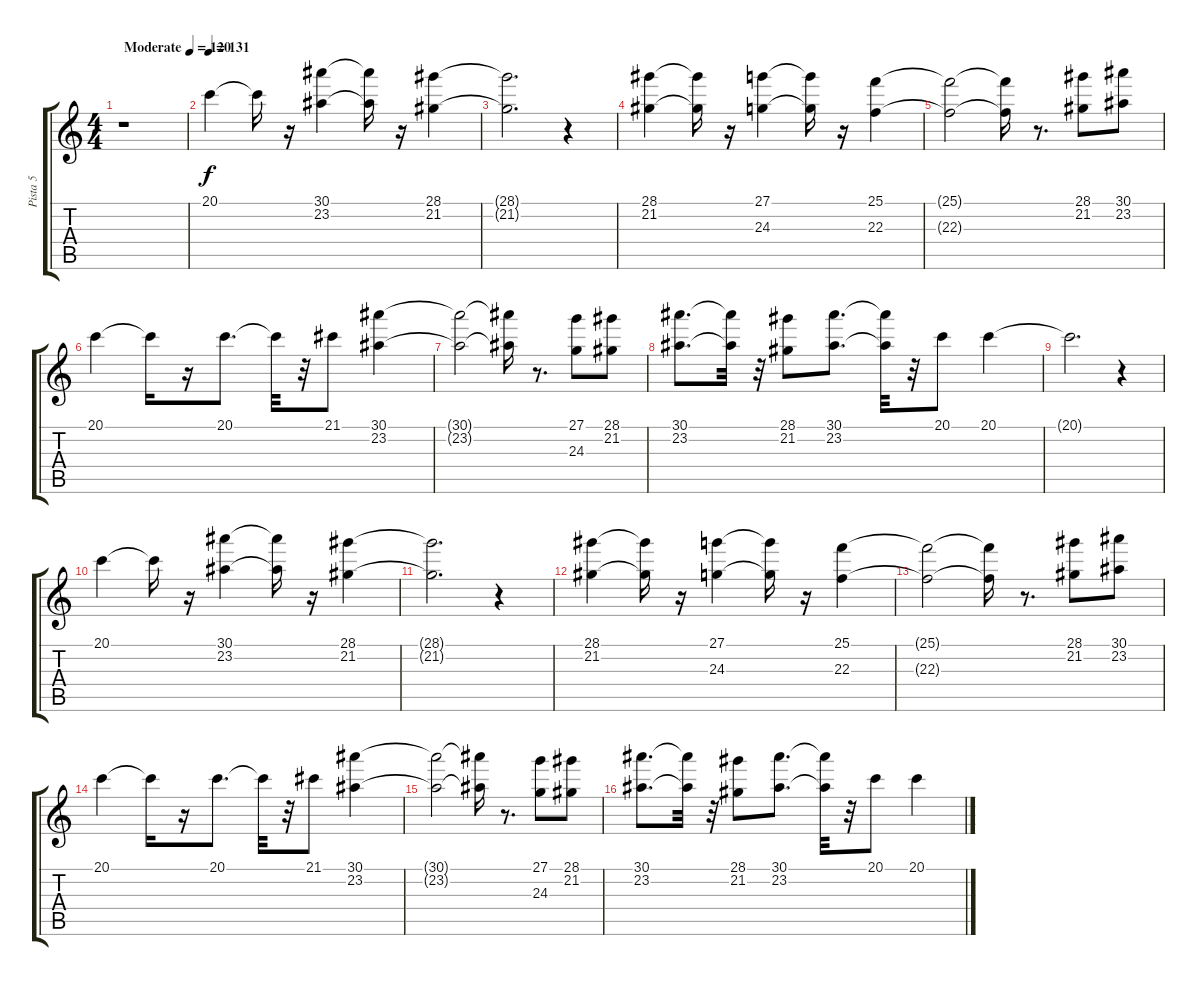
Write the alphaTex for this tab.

\track ("Pista 5" "Pista 5") {instrument fx5brightness}
\staff {score tabs}
\tuning (E4 B3 G3 D3 A2 E2) {hide}
\ts (4 4)
\tempo (120 "Moderate")
\clef g2
\ks c
r.1{dy f instrument fx5brightness} |
\tempo 131
20.1.4 20.1{t}.16 r.16 (30.1 23.2).4 (30.1{t} 23.2{t}).16 r.16 (28.1 21.2).4 |
(28.1{t} 21.2{t}).2{d} r.4 |
(28.1 21.2).4 (28.1{t} 21.2{t}).16 r.16 (27.1 24.3).4 (27.1{t} 24.3{t}).16 r.16 (25.1 22.3).4 |
(25.1{t} 22.3{t}).2 (25.1{t} 22.3{t}).16 r.8{d} (28.1 21.2).8 (30.1 23.2).8 |
20.1.4 20.1{t}.16 r.16 20.1.8{d} 20.1{t}.32 r.32 21.1.8 (30.1 23.2).4 |
(30.1{t} 23.2{t}).2 (30.1{t} 23.2{t}).16 r.8{d} (27.1 24.3).8 (28.1 21.2).8 |
(30.1 23.2).8{d} (30.1{t} 23.2{t}).32 r.32 (28.1 21.2).8 (30.1 23.2).8{d} (30.1{t} 23.2{t}).32 r.32 20.1.8 20.1.4 |
20.1{t}.2{d} r.4 |
20.1.4 20.1{t}.16 r.16 (30.1 23.2).4 (30.1{t} 23.2{t}).16 r.16 (28.1 21.2).4 |
(28.1{t} 21.2{t}).2{d} r.4 |
(28.1 21.2).4 (28.1{t} 21.2{t}).16 r.16 (27.1 24.3).4 (27.1{t} 24.3{t}).16 r.16 (25.1 22.3).4 |
(25.1{t} 22.3{t}).2 (25.1{t} 22.3{t}).16 r.8{d} (28.1 21.2).8 (30.1 23.2).8 |
20.1.4 20.1{t}.16 r.16 20.1.8{d} 20.1{t}.32 r.32 21.1.8 (30.1 23.2).4 |
(30.1{t} 23.2{t}).2 (30.1{t} 23.2{t}).16 r.8{d} (27.1 24.3).8 (28.1 21.2).8 |
(30.1 23.2).8{d} (30.1{t} 23.2{t}).32 r.32 (28.1 21.2).8 (30.1 23.2).8{d} (30.1{t} 23.2{t}).32 r.32 20.1.8 20.1.4
